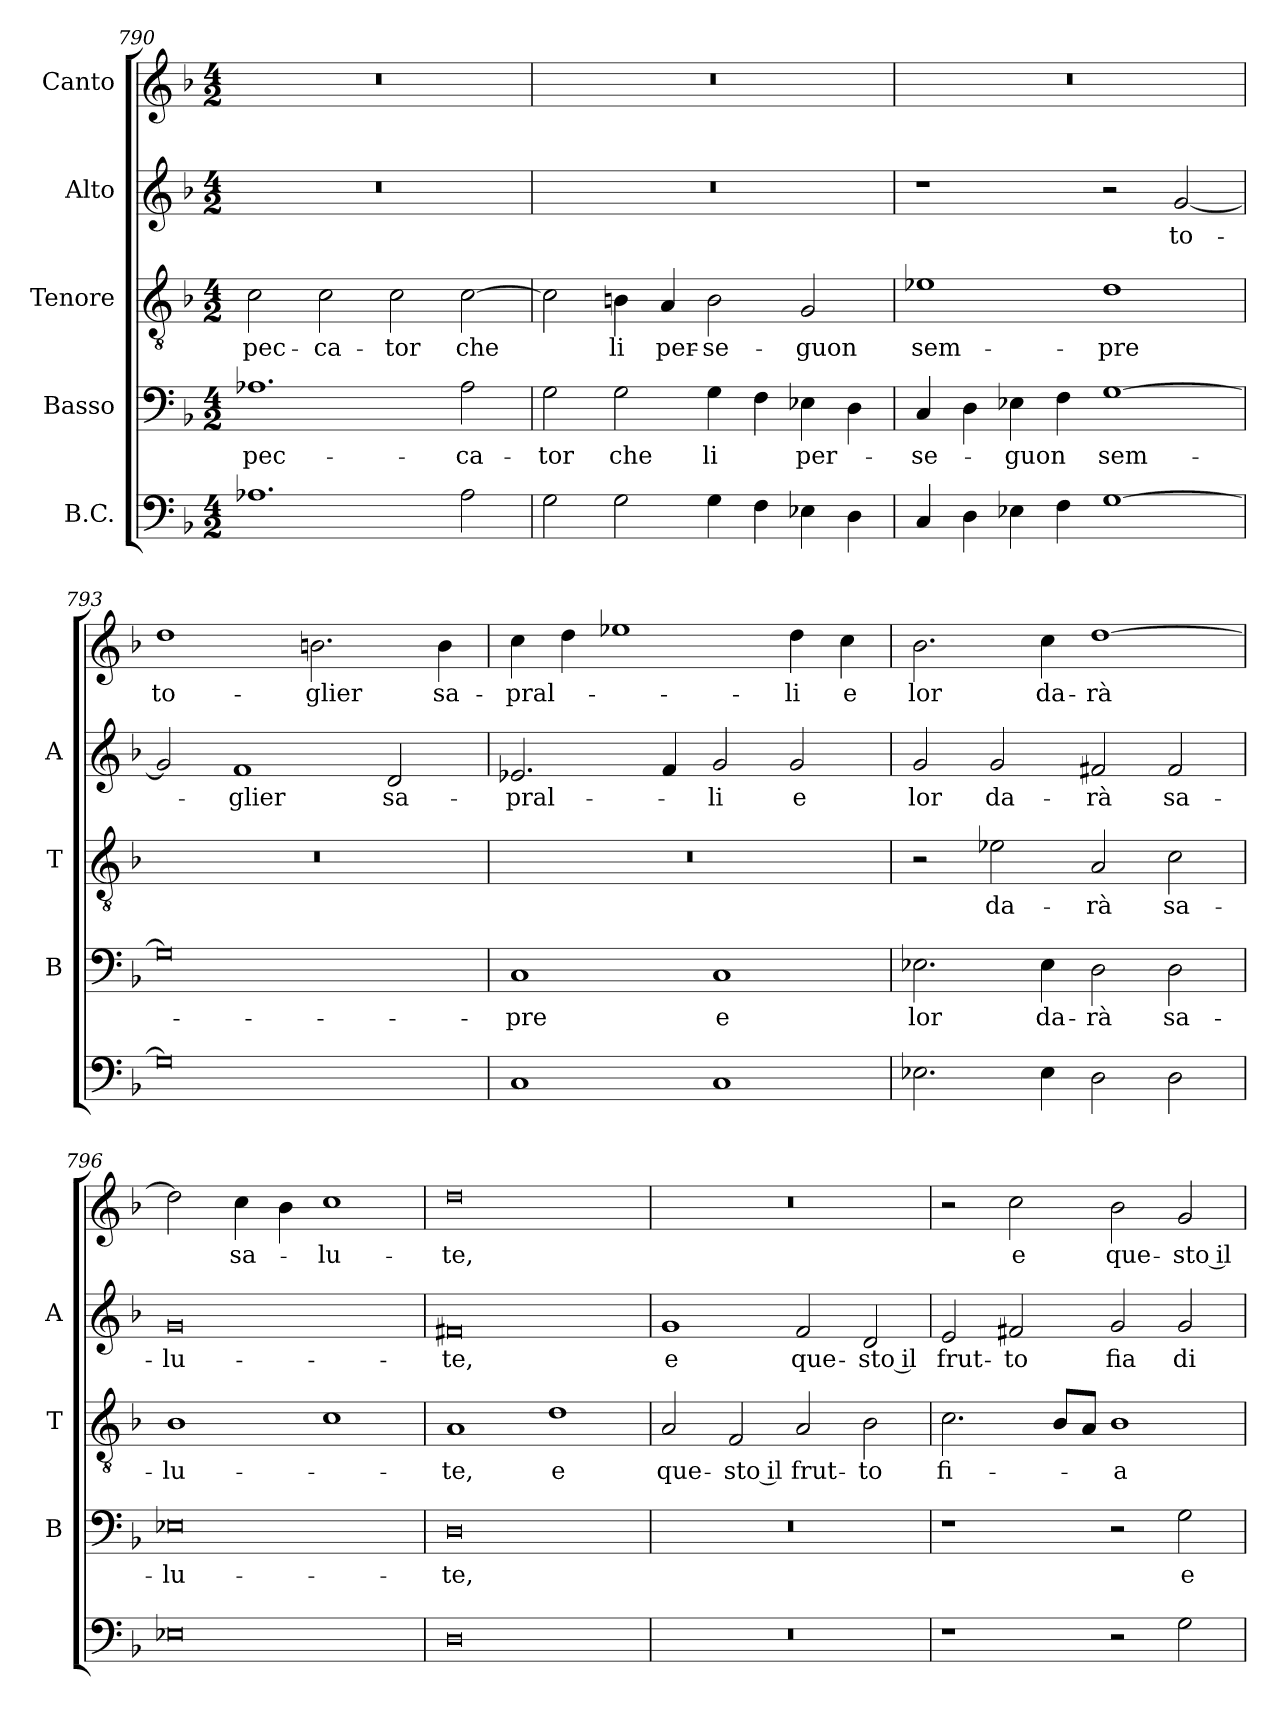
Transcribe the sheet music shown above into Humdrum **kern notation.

**kern	**kern	**text	**kern	**text	**kern	**text	**kern	**text
*part5	*part4	*part4	*part3	*part3	*part2	*part2	*part1	*part1
*staff5	*staff4	*staff4	*staff3	*staff3	*staff2	*staff2	*staff1	*staff1
*I"B.C.	*I"Basso	*	*I"Tenore	*	*I"Alto	*	*I"Canto	*
*	*I'B	*	*I'T	*	*I'A	*	*	*
*clefF4	*clefF4	*	*clefGv2	*	*clefG2	*	*clefG2	*
*k[b-]	*k[b-]	*	*k[b-]	*	*k[b-]	*	*k[b-]	*
*F:	*F:	*	*F:	*	*F:	*	*F:	*
*M4/2	*M4/2	*	*M4/2	*	*M4/2	*	*M4/2	*
=790	=790	=790	=790	=790	=790	=790	=790	=790
!	!	!LO:LY:b	!	!LO:LY:b	!	!	!	!
1.A-X	1.A-X	pec-	2c\	pec-	0r	.	0r	.
!	!	!	!	!LO:LY:b	!	!	!	!
.	.	.	2c\	-ca-	.	.	.	.
!	!	!	!	!LO:LY:b	!	!	!	!
.	.	.	2c\	-tor	.	.	.	.
!	!	!LO:LY:b	!	!LO:LY:b	!	!	!	!
2A-\	2A-\	-ca-	[2c\	che	.	.	.	.
!!LO:PB:g=z
=791	=791	=791	=791	=791	=791	=791	=791	=791
!	!	!LO:LY:b	!	!	!	!	!	!
2G\	2G\	-tor	2c\]	.	0r	.	0r	.
!	!	!LO:LY:b	!	!LO:LY:b	!	!	!	!
2G\	2G\	che	4Bn\	li	.	.	.	.
!	!	!	!	!LO:LY:b	!	!	!	!
.	.	.	4A/	per-	.	.	.	.
!	!	!LO:LY:b	!	!LO:LY:b	!	!	!	!
4G\	4G\	li	2B\	-se-	.	.	.	.
4F\	4F\	.	.	.	.	.	.	.
!	!	!LO:LY:b	!	!LO:LY:b	!	!	!	!
4E-X\	4E-X\	per-	2G/	-guon	.	.	.	.
4D\	4D\	.	.	.	.	.	.	.
=792	=792	=792	=792	=792	=792	=792	=792	=792
!	!	!LO:LY:b	!	!LO:LY:b	!	!	!	!
4C/	4C/	-se-	1e-X	sem-	1r	.	0r	.
4D\	4D\	.	.	.	.	.	.	.
!	!	!LO:LY:b	!	!	!	!	!	!
4E-X\	4E-X\	-guon	.	.	.	.	.	.
4F\	4F\	.	.	.	.	.	.	.
!	!	!LO:LY:b	!	!LO:LY:b	!	!	!	!
[1G	[1G	sem-	1d	-pre	2r	.	.	.
!	!	!	!	!	!	!LO:LY:b	!	!
.	.	.	.	.	[2g/	to-	.	.
=793	=793	=793	=793	=793	=793	=793	=793	=793
!	!	!	!	!	!	!	!	!LO:LY:b
0G]	0G]	.	0r	.	2g/]	.	1dd	to-
!	!	!	!	!	!	!LO:LY:b	!	!
.	.	.	.	.	1f	-glier	.	.
!	!	!	!	!	!	!	!	!LO:LY:b
.	.	.	.	.	.	.	2.bn\	-glier
!	!	!	!	!	!	!LO:LY:b	!	!
.	.	.	.	.	2d/	sa-	.	.
!	!	!	!	!	!	!	!	!LO:LY:b
.	.	.	.	.	.	.	4b\	sa-
=794	=794	=794	=794	=794	=794	=794	=794	=794
!	!	!LO:LY:b	!	!	!	!LO:LY:b	!	!LO:LY:b
1C	1C	-pre	0r	.	2.e-X/	-pral-	4cc\	-pral-
.	.	.	.	.	.	.	4dd\	.
.	.	.	.	.	.	.	1ee-X	.
.	.	.	.	.	4f/	.	.	.
!	!	!LO:LY:b	!	!	!	!LO:LY:b	!	!
1C	1C	e	.	.	2g/	-li	.	.
!	!	!	!	!	!	!LO:LY:b	!	!LO:LY:b
.	.	.	.	.	2g/	e	4dd\	-li
!	!	!	!	!	!	!	!	!LO:LY:b
.	.	.	.	.	.	.	4cc\	e
!!LO:LB:g=z
=795	=795	=795	=795	=795	=795	=795	=795	=795
!	!	!LO:LY:b	!	!	!	!LO:LY:b	!	!LO:LY:b
2.E-X\	2.E-X\	lor	2r	.	2g/	lor	2.b-\	lor
!	!	!	!	!LO:LY:b	!	!LO:LY:b	!	!
.	.	.	2e-X\	da-	2g/	da-	.	.
!	!	!LO:LY:b	!	!	!	!	!	!LO:LY:b
4E-\	4E-\	da-	.	.	.	.	4cc\	da-
!	!	!LO:LY:b	!	!LO:LY:b	!	!LO:LY:b	!	!LO:LY:b
2D\	2D\	-rà	2A/	-rà	2f#X/	-rà	[1dd	-rà
!	!	!LO:LY:b	!	!LO:LY:b	!	!LO:LY:b	!	!
2D\	2D\	sa-	2c\	sa-	2f#/	sa-	.	.
=796	=796	=796	=796	=796	=796	=796	=796	=796
!	!	!LO:LY:b	!	!LO:LY:b	!	!LO:LY:b	!	!
0E-X	0E-X	-lu-	1B-	-lu-	0g	-lu-	2dd\]	.
!	!	!	!	!	!	!	!	!LO:LY:b
.	.	.	.	.	.	.	4cc\	sa-
.	.	.	.	.	.	.	4b-\	.
!	!	!	!	!	!	!	!	!LO:LY:b
.	.	.	1c	.	.	.	1cc	-lu-
=797	=797	=797	=797	=797	=797	=797	=797	=797
!	!	!LO:LY:b	!	!LO:LY:b	!	!LO:LY:b	!	!LO:LY:b
0D	0D	-te,	1A	-te,	0f#X	-te,	0dd	-te,
!	!	!	!	!LO:LY:b	!	!	!	!
.	.	.	1d	e	.	.	.	.
=798	=798	=798	=798	=798	=798	=798	=798	=798
!	!	!	!	!LO:LY:b	!	!LO:LY:b	!	!
0r	0r	.	2A/	que-	1g	e	0r	.
!	!	!	!	!LO:LY:b	!	!	!	!
.	.	.	2F/	-sto il	.	.	.	.
!	!	!	!	!LO:LY:b	!	!LO:LY:b	!	!
.	.	.	2A/	frut-	2f/	que-	.	.
!	!	!	!	!LO:LY:b	!	!LO:LY:b	!	!
.	.	.	2B-\	-to	2d/	-sto il	.	.
=799	=799	=799	=799	=799	=799	=799	=799	=799
!	!	!	!	!LO:LY:b	!	!LO:LY:b	!	!
1r	1r	.	2.c\	fi-	2e/	frut-	2r	.
!	!	!	!	!	!	!LO:LY:b	!	!LO:LY:b
.	.	.	.	.	2f#X/	-to	2cc\	e
.	.	.	8B-/L	.	.	.	.	.
.	.	.	8A/J	.	.	.	.	.
!	!	!	!	!LO:LY:b	!	!LO:LY:b	!	!LO:LY:b
2r	2r	.	1B-	-a	2g/	fia	2b-\	que-
!	!	!LO:LY:b	!	!	!	!LO:LY:b	!	!LO:LY:b
2G\	2G\	e	.	.	2g/	di	2g/	-sto il
=	=	=	=	=	=	=	=	=
*-	*-	*-	*-	*-	*-	*-	*-	*-
